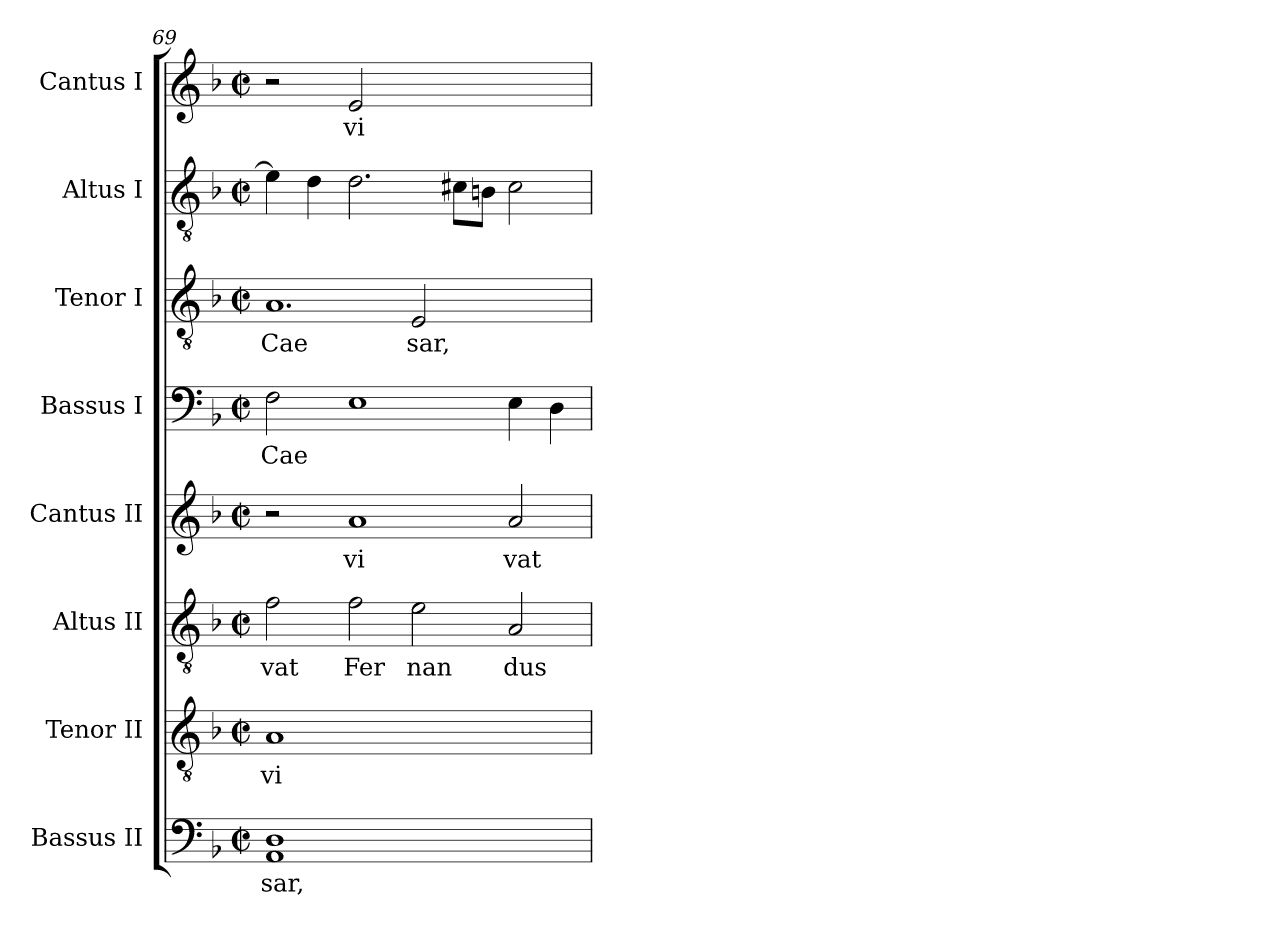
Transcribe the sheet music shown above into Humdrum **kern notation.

**kern	**text	**kern	**text	**kern	**text	**kern	**text	**kern	**text	**kern	**text	**kern	**kern	**text
*part8	*part8	*part7	*part7	*part6	*part6	*part5	*part5	*part4	*part4	*part3	*part3	*part2	*part1	*part1
*staff8	*staff8	*staff7	*staff7	*staff6	*staff6	*staff5	*staff5	*staff4	*staff4	*staff3	*staff3	*staff2	*staff1	*staff1
*I"Bassus II	*	*I"Tenor II	*	*I"Altus II	*	*I"Cantus II	*	*I"Bassus I	*	*I"Tenor I	*	*I"Altus I	*I"Cantus I	*
*clefF4	*	*clefGv2	*	*clefGv2	*	*clefG2	*	*clefF4	*	*clefGv2	*	*clefGv2	*clefG2	*
*k[b-]	*	*k[b-]	*	*k[b-]	*	*k[b-]	*	*k[b-]	*	*k[b-]	*	*k[b-]	*k[b-]	*
*F:	*	*F:	*	*F:	*	*F:	*	*F:	*	*F:	*	*F:	*F:	*
*M2/2	*	*M2/2	*	*M2/2	*	*M2/2	*	*M2/2	*	*M2/2	*	*M2/2	*M2/2	*
*met(c|)	*	*met(c|)	*	*met(c|)	*	*met(c|)	*	*met(c|)	*	*met(c|)	*	*met(c|)	*met(c|)	*
=69	=69	=69	=69	=69	=69	=69	=69	=69	=69	=69	=69	=69	=69	=69
!	!LO:LY:b:cj	!	!LO:LY:b:cj	!	!LO:LY:b:cj	!	!	!	!LO:LY:b	!LO:N:vis=1.	!LO:LY:b:cj	!	!	!
1D 1AA	-sar,	1A	vi-	2f\	vat	2r	.	2F\	Cae	1A	Cae	4e\]	2r	.
.	.	.	.	.	.	.	.	.	.	.	.	4d\	.	.
!	!	!	!	!	!LO:LY:b:cj	!	!LO:LY:b:cj	!	!	!	!	!	!	!LO:LY:b:cj
.	.	.	.	2f\	Fer	1a	vi	1E	.	.	.	2.d\	2e/	vi-
!	!	!	!	!	!LO:LY:b:cj	!	!	!	!	!	!LO:LY:b:cj	!	!	!
1ryy	.	1ryy	.	2e\	nan	.	.	.	.	2E/	sar,	.	1ryy	.
.	.	.	.	.	.	.	.	.	.	.	.	8c#\L	.	.
.	.	.	.	.	.	.	.	.	.	.	.	8B\J	.	.
!	!	!	!	!	!LO:LY:b:cj	!	!LO:LY:b:cj	!	!	!	!	!	!	!
.	.	.	.	2A/	dus	2a/	vat	4E\	.	2ryy	.	2c#\	.	.
.	.	.	.	.	.	.	.	4D\	.	.	.	.	.	.
=	=	=	=	=	=	=	=	=	=	=	=	=	=	=
*-	*-	*-	*-	*-	*-	*-	*-	*-	*-	*-	*-	*-	*-	*-
